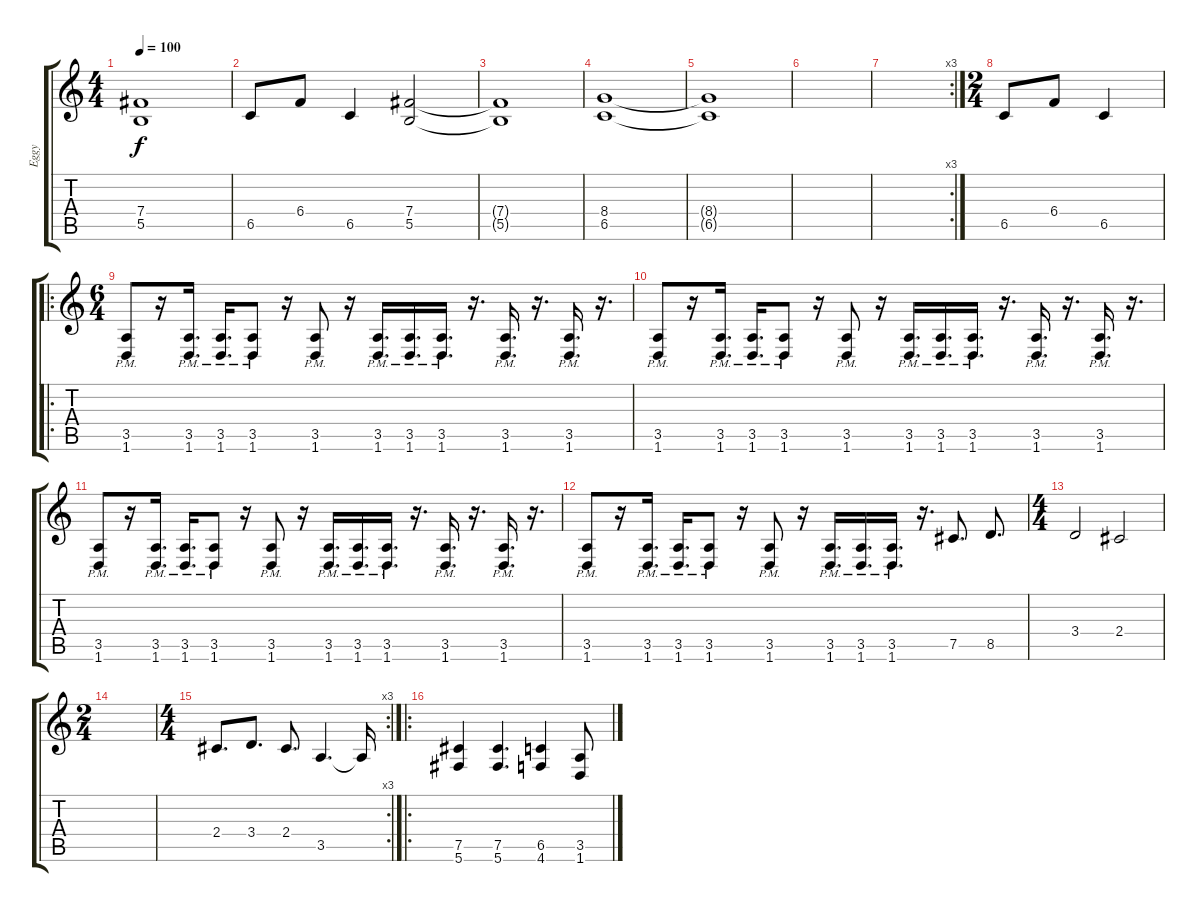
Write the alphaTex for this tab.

\track ("Eggy" "Eggy") {instrument overdrivenguitar}
\staff {score tabs}
\tuning (Db4 Ab3 E3 B2 Gb2 Db2) {hide}
\ts (4 4)
\tempo 100
\clef g2
\ks c
(7.4{t} 5.5{t}).1{dy f} |
6.5.8 6.4.8 6.5.4 (7.4 5.5).2 |
(7.4{t} 5.5{t}).1 |
(8.4 6.5).1 |
(8.4{t} 6.5{t}).1 |
|
\rc 3
|
\ts (2 4)
6.5.8 6.4.8 6.5.4 |
\ro
\ts (6 4)
(3.5{pm} 1.6).8 r.16 (3.5{pm} 1.6{pm}).16{d} (3.5{pm} 1.6{pm}).16{d} (3.5{pm} 1.6{pm}).8 r.16 (3.5{pm} 1.6{pm}).8 r.16 (3.5{pm} 1.6{pm}).16{d} (3.5{pm} 1.6{pm}).16{d} (3.5{pm} 1.6{pm}).16{d} r.16{d} (3.5{pm} 1.6{pm}).16{d} r.16{d} (3.5{pm} 1.6{pm}).16{d} r.16{d} |
(3.5{pm} 1.6).8 r.16 (3.5{pm} 1.6{pm}).16{d} (3.5{pm} 1.6{pm}).16{d} (3.5{pm} 1.6{pm}).8 r.16 (3.5{pm} 1.6{pm}).8 r.16 (3.5{pm} 1.6{pm}).16{d} (3.5{pm} 1.6{pm}).16{d} (3.5{pm} 1.6{pm}).16{d} r.16{d} (3.5{pm} 1.6{pm}).16{d} r.16{d} (3.5{pm} 1.6{pm}).16{d} r.16{d} |
(3.5{pm} 1.6).8 r.16 (3.5{pm} 1.6{pm}).16{d} (3.5{pm} 1.6{pm}).16{d} (3.5{pm} 1.6{pm}).8 r.16 (3.5{pm} 1.6{pm}).8 r.16 (3.5{pm} 1.6{pm}).16{d} (3.5{pm} 1.6{pm}).16{d} (3.5{pm} 1.6{pm}).16{d} r.16{d} (3.5{pm} 1.6{pm}).16{d} r.16{d} (3.5{pm} 1.6{pm}).16{d} r.16{d} |
(3.5{pm} 1.6).8 r.16 (3.5{pm} 1.6{pm}).16{d} (3.5{pm} 1.6{pm}).16{d} (3.5{pm} 1.6{pm}).8 r.16 (3.5{pm} 1.6{pm}).8 r.16 (3.5{pm} 1.6{pm}).16{d} (3.5{pm} 1.6{pm}).16{d} (3.5{pm} 1.6{pm}).16{d} r.16{d} 7.5.8{d} 8.5.8{d} |
\ts (4 4)
3.4.2 2.4.2 |
\ts (2 4)
|
\rc 3
\ts (4 4)
2.4.8{d} 3.4.8{d} 2.4.8{d} 3.5.4{d} 3.5{t}.16 |
\ro
(7.5 5.6).4 (7.5 5.6).4{d} (6.5 4.6).4 (3.5 1.6).8
